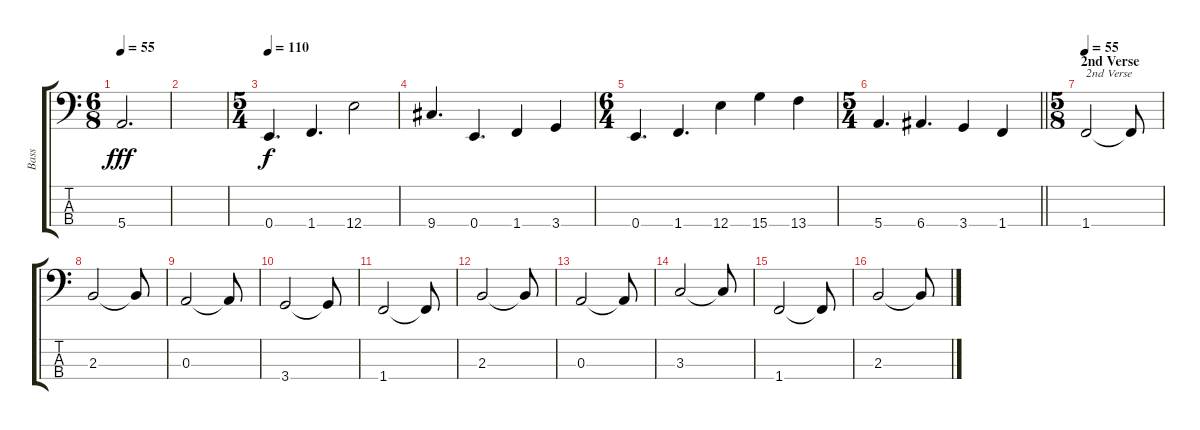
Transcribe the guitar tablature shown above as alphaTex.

\track ("Bass" "Bass") {instrument acousticbass}
\staff {score tabs}
\tuning (G2 D2 A1 E1) {hide}
\ts (6 8)
\tempo 55
\clef f4
\ks c
5.4.2{d dy fff} |
|
\ts (5 4)
\tempo 110
0.4.4{d dy f} 1.4.4{d} 12.4.2 |
9.4.4{d} 0.4.4{d} 1.4.4 3.4.4 |
\ts (6 4)
0.4.4{d} 1.4.4{d} 12.4.4 15.4.4 13.4.4 |
\ts (5 4)
\barLineRight lightlight
5.4.4{d} 6.4.4{d} 3.4.4 1.4.4 |
\ts (5 8)
\section ("" "2nd Verse")
\tempo 55
1.4.2{txt "2nd Verse"} 1.4{t}.8 |
2.3.2 2.3{t}.8 |
0.3.2 0.3{t}.8 |
3.4.2 3.4{t}.8 |
1.4.2 1.4{t}.8 |
2.3.2 2.3{t}.8 |
0.3.2 0.3{t}.8 |
3.3.2 3.3{t}.8 |
1.4.2 1.4{t}.8 |
2.3.2 2.3{t}.8
